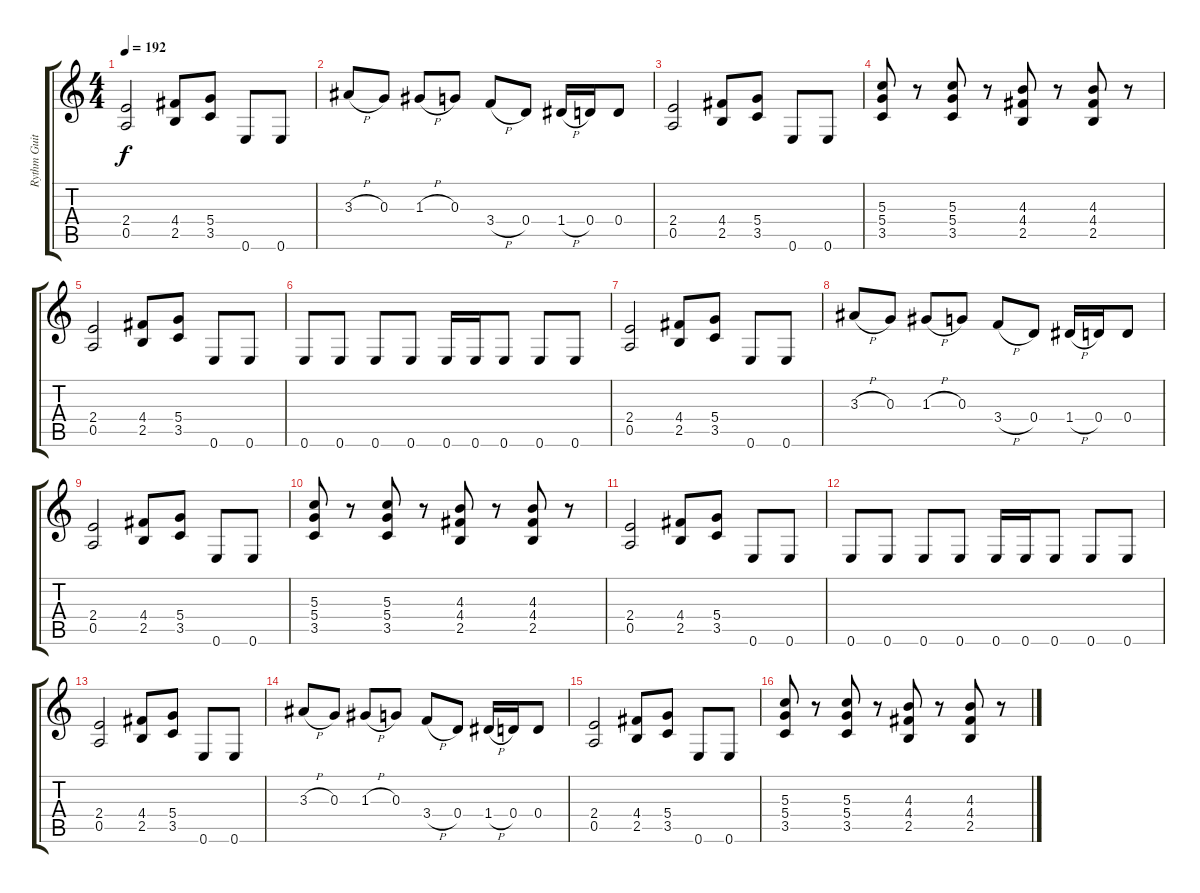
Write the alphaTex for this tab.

\track ("Rythm Guitar" "Rythm Guit") {instrument distortionguitar}
\staff {score tabs}
\tuning (E4 B3 G3 D3 A2 E2) {hide}
\ts (4 4)
\tempo 192
\clef g2
\ks c
(2.4 0.5).2{dy f} (4.4 2.5).8 (5.4 3.5).8 0.6.8 0.6.8 |
3.3{h}.8 0.3.8 1.3{h}.8 0.3.8 3.4{h}.8 0.4.8 1.4{h}.16 0.4.16 0.4.8 |
(2.4 0.5).2 (4.4 2.5).8 (5.4 3.5).8 0.6.8 0.6.8 |
(5.3 5.4 3.5).8 r.8 (5.3 5.4 3.5).8 r.8 (4.3 4.4 2.5).8 r.8 (4.3 4.4 2.5).8 r.8 |
(2.4 0.5).2 (4.4 2.5).8 (5.4 3.5).8 0.6.8 0.6.8 |
0.6.8 0.6.8 0.6.8 0.6.8 0.6.16 0.6.16 0.6.8 0.6.8 0.6.8 |
(2.4 0.5).2 (4.4 2.5).8 (5.4 3.5).8 0.6.8 0.6.8 |
3.3{h}.8 0.3.8 1.3{h}.8 0.3.8 3.4{h}.8 0.4.8 1.4{h}.16 0.4.16 0.4.8 |
(2.4 0.5).2 (4.4 2.5).8 (5.4 3.5).8 0.6.8 0.6.8 |
(5.3 5.4 3.5).8 r.8 (5.3 5.4 3.5).8 r.8 (4.3 4.4 2.5).8 r.8 (4.3 4.4 2.5).8 r.8 |
(2.4 0.5).2 (4.4 2.5).8 (5.4 3.5).8 0.6.8 0.6.8 |
0.6.8 0.6.8 0.6.8 0.6.8 0.6.16 0.6.16 0.6.8 0.6.8 0.6.8 |
(2.4 0.5).2 (4.4 2.5).8 (5.4 3.5).8 0.6.8 0.6.8 |
3.3{h}.8 0.3.8 1.3{h}.8 0.3.8 3.4{h}.8 0.4.8 1.4{h}.16 0.4.16 0.4.8 |
(2.4 0.5).2 (4.4 2.5).8 (5.4 3.5).8 0.6.8 0.6.8 |
(5.3 5.4 3.5).8 r.8 (5.3 5.4 3.5).8 r.8 (4.3 4.4 2.5).8 r.8 (4.3 4.4 2.5).8 r.8
